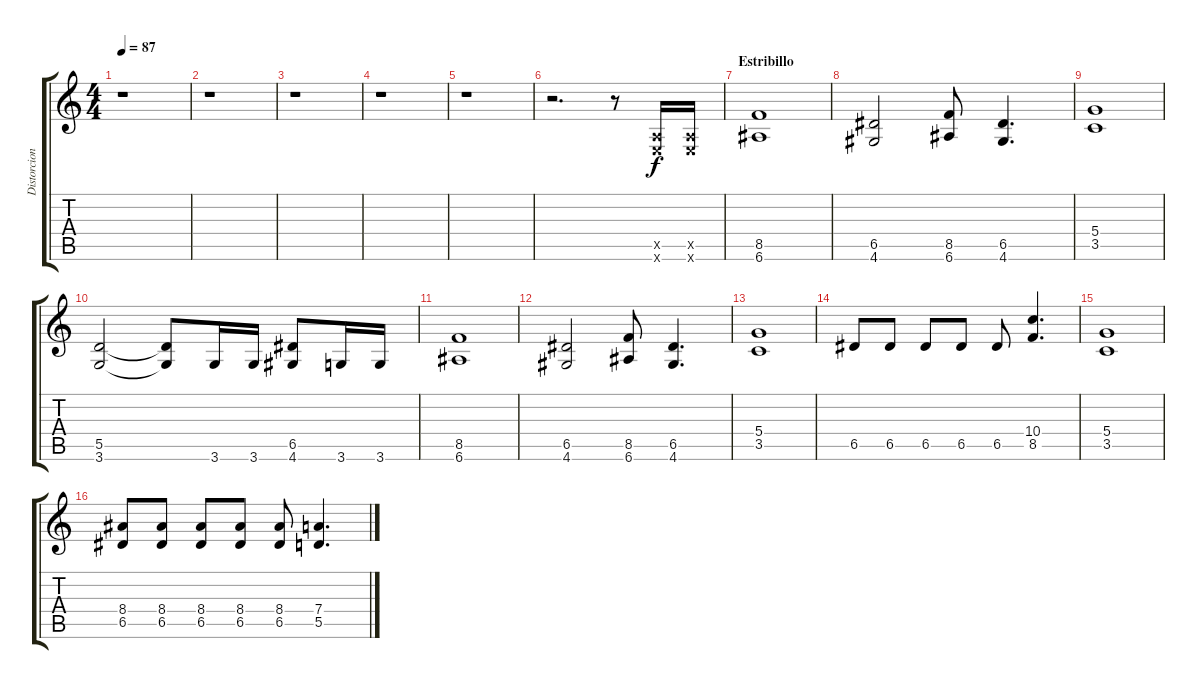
\track ("Distorcion I" "Distorcion") {instrument distortionguitar}
\staff {score tabs}
\tuning (E4 B3 G3 D3 A2 E2) {hide}
\ts (4 4)
\tempo 87
\clef g2
\ks c
r.1{dy f} |
r.1 |
r.1 |
r.1 |
r.1 |
r.2{d} r.8 (0.5{x} 0.6{x}).16 (0.5{x} 0.6{x}).16 |
\section ("" "Estribillo")
(8.5 6.6).1 |
(6.5 4.6).2 (8.5 6.6).8 (6.5 4.6).4{d} |
(5.4 3.5).1 |
(5.5 3.6).2 (5.5{t} 3.6{t}).8 3.6.16 3.6.16 (6.5 4.6).8 3.6.16 3.6.16 |
(8.5 6.6).1 |
(6.5 4.6).2 (8.5 6.6).8 (6.5 4.6).4{d} |
(5.4 3.5).1 |
6.5.8 6.5.8 6.5.8 6.5.8 6.5.8 (10.4 8.5).4{d} |
(5.4 3.5).1 |
(8.4 6.5).8 (8.4 6.5).8 (8.4 6.5).8 (8.4 6.5).8 (8.4 6.5).8 (7.4 5.5).4{d}
